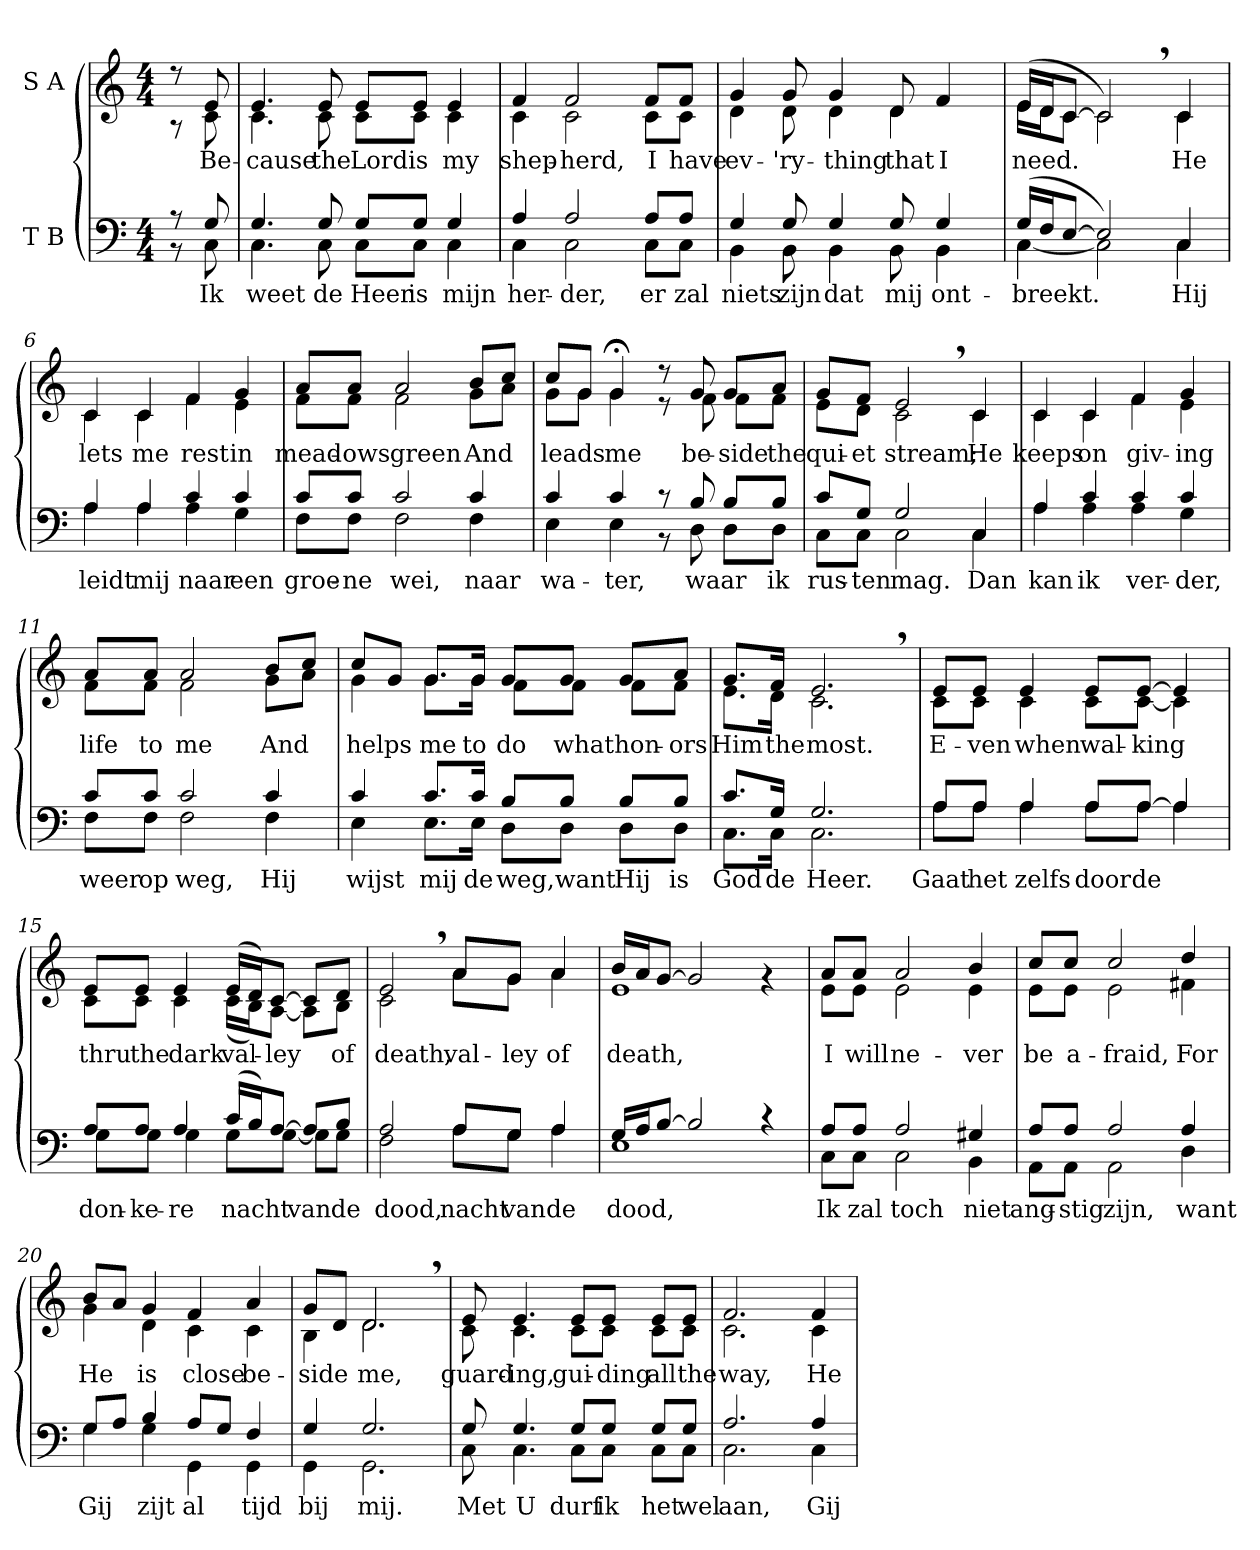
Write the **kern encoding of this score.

**kern	**text	**kern	**text
*part2	*part2	*part1	*part1
*staff2	*staff2	*staff1	*staff1
*I"T B	*	*I"S A	*
*clefF4	*	*clefG2	*
*k[]	*	*k[]	*
*M4/4	*	*M4/4	*
=1	=1	=1	=1
*^	*	*^	*
8r	8r	.	8r	8r	.
*	*	*	*MM80	*	*
8G/	8C\	Ik	8e/	8c\	Be-
=2	=2	=2	=2	=2	=2
4.G/	4.C\	weet	4.e/	4.c\	-cause
8G/	8C\	de	8e/	8c\	the
8G/L	8C\L	Heer	8e/L	8c\L	Lord
8G/J	8C\J	is	8e/J	8c\J	is
4G/	4C\	mijn	4e/	4c\	my
=3	=3	=3	=3	=3	=3
4A/	4C\	her-	4f/	4c\	shep-
2A/	2C\	-der,	2f/	2c\	-herd,
8A/L	8C\L	er	8f/L	8c\L	I
8A/J	8C\J	zal	8f/J	8c\J	have
=4	=4	=4	=4	=4	=4
4G/	4BB\	niets	4g/	4d\	ev-
8G/	8BB\	zijn	8g/	8d\	-'ry-
4G/	4BB\	dat	4g/	4d\	-thing
8G/	8BB\	mij	8d/	4d\	that
4G/	4BB\	ont-	4f/	.	I
.	.	.	.	8ryy	.
!!LO:LB:g=z	!!
=5	=5	=5	=5	=5	=5
(16G/LL	[4C\	-breekt.	(16e/LL	16e\LL	need.
16F/J	.	.	16d/J	16d\J	.
[8E/J	.	.	[8c/J	8c\J	.
2E/])	2C\]	.	2c,/])	2c\	.
4C/	4C\	Hij	4c/	4c\	He
=6	=6	=6	=6	=6	=6
4A/	4A\	leidt	4c/	4c\	lets
4A/	4A\	mij	4c/	4c\	me
4c/	4A\	naar	4f/	4f\	rest
4c/	4G\	een	4g/	4e\	in
=7	=7	=7	=7	=7	=7
8c/L	8F\L	groe-	8a/L	8f\L	mead-
8c/J	8F\J	-ne	8a/J	8f\J	-ows
2c/	2F\	wei,	2a/	2f\	green
4c/	4F\	naar	8b/L	8g\L	And
.	.	.	8cc/J	8a\J	.
=8	=8	=8	=8	=8	=8
4c/	4E\	wa-	8cc/L	8g\L	leads
.	.	.	8g/J	8g\J	.
4c/	4E\	-ter,	4g;</	4g\	me
8r	8r	.	8r	8r	.
8B/	8D\	waar	8g/	8f\	be-
8B/L	8D\L	.	8g/L	8f\L	-side
8B/J	8D\J	ik	8a/J	8f\J	the
!!LO:LB:g=z	!!
=9	=9	=9	=9	=9	=9
8c/L	8C\L	rus-	8g/L	8e\L	qui-
8G/J	8C\J	-ten	8f/J	8d\J	-et
2G/	2C\	mag.	2e,/	2c\	stream;
4C/	4C\	Dan	4c/	4c\	He
=10	=10	=10	=10	=10	=10
4A/	4A\	kan	4c/	4c\	keeps
4c/	4A\	ik	4c/	4c\	on
4c/	4A\	ver-	4f/	4f\	giv-
4c/	4G\	-der,	4g/	4e\	-ing
=11	=11	=11	=11	=11	=11
8c/L	8F\L	weer	8a/L	8f\L	life
8c/J	8F\J	op	8a/J	8f\J	to
2c/	2F\	weg,	2a/	2f\	me
4c/	4F\	Hij	8b/L	8g\L	And
.	.	.	8cc/J	8a\J	.
!!LO:LB:g=z	!!
=12	=12	=12	=12	=12	=12
4c/	4E\	wijst	8cc/L	4g\	helps
.	.	.	8g/J	.	.
8.c/L	8.E\L	mij	8.g/L	8.g\L	me
16c/Jk	16E\Jk	de	16g/Jk	16g\Jk	to
8B/L	8D\L	weg,	8g/L	8f\L	do
8B/J	8D\J	want	8g/J	8f\J	what
8B/L	8D\L	Hij	8g/L	8f\L	hon-
8B/J	8D\J	is	8a/J	8f\J	-ors
=13	=13	=13	=13	=13	=13
8.c/L	8.C\L	God	8.g/L	8.e\L	Him
16G/Jk	16C\Jk	de	16f/Jk	16d\Jk	the
2.G/	2.C\	Heer.	2.e,/	2.c\	most.
=14	=14	=14	=14	=14	=14
8A/L	8A\L	Gaat	8e/L	8c\L	E-
8A/J	8A\J	het	8e/J	8c\J	-ven
4A/	4A\	zelfs	4e/	4c\	when
8A/L	8A\L	door	8e/L	8c\L	wal-
[8A/J	8A\J	de	[8e/J	[8c\J	-king
4A/]	4A\	.	4e/]	4c\]	.
!!LO:PB:g=z	!!
=15	=15	=15	=15	=15	=15
8A/L	8G\L	don-	8e/L	8c\L	thru
8A/J	8G\J	-ke-	8e/J	8c\J	the
4A/	4G\	-re	4e/	4c\	dark
(16c/LL	8G\L	nacht	(16e/LL	(16c\LL	val-
16B/J)	.	.	16d/J)	16B\J)	.
[8A/J	[8G\J	.	[8c/J	[8A\J	-ley
8A/L]	8G\L]	van	8c/L]	8A\L]	.
8B/J	8G\J	de	8d/J	8B\J	of
=16	=16	=16	=16	=16	=16
2A/	2F\	dood,	2e,/	2c\	death,
8A/L	8A\L	nacht	8a/L	8a\L	val-
8G/J	8G\J	van	8g/J	8g\J	-ley
4A/	4A\	de	4a/	4a\	of
=17	=17	=17	=17	=17	=17
16G/LL	1E	dood,	16b/LL	1e	death,
16A/J	.	.	16a/J	.	.
[8B/J	.	.	[8g/J	.	.
2B/]	.	.	2g/]	.	.
4r	.	.	4rg	.	.
=18	=18	=18	=18	=18	=18
8A/L	8C\L	Ik	8a/L	8e\L	I
8A/J	8C\J	zal	8a/J	8e\J	will
2A/	2C\	toch	2a/	2e\	ne-
4G#X/	4BB\	niet	4b/	4e\	-ver
!!LO:LB:g=z	!!
=19	=19	=19	=19	=19	=19
8A/L	8AA\L	ang-	8cc/L	8e\L	be
8A/J	8AA\J	-stig	8cc/J	8e\J	a-
2A/	2AA\	zijn,	2cc/	2e\	-fraid,
4A/	4D\	want	4dd/	4f#X\	For
=20	=20	=20	=20	=20	=20
8G/L	4G\	Gij	8b/L	4g\	He
8A/J	.	.	8a/J	.	.
4B/	4G\	zijt	4g/	4d\	is
8A/L	4GG\	-al	4f/	4c\	close
8G/J	.	.	.	.	.
4F/	4GG\	tijd	4a/	4c\	be-
=21	=21	=21	=21	=21	=21
4G/	4GG\	bij	8g/L	4B\	-side
.	.	.	8d/J	.	.
2.G/	2.GG\	mij.	2.d,/	2.d\	me,
=22	=22	=22	=22	=22	=22
8G/	8C\	Met	8e/	8c\	guard-
4.G/	4.C\	U	4.e/	4.c\	-ing,
8G/L	8C\L	durf	8e/L	8c\L	gui-
8G/J	8C\J	ik	8e/J	8c\J	-ding
8G/L	8C\L	het	8e/L	8c\L	all
8G/J	8C\J	wel	8e/J	8c\J	the
=23	=23	=23	=23	=23	=23
2.A/	2.C\	aan,	2.f/	2.c\	way,
4A/	4C\	Gij	4f/	4c\	He
*v	*v	*	*	*	*
*	*	*v	*v	*
=	=	=	=
*-	*-	*-	*-
